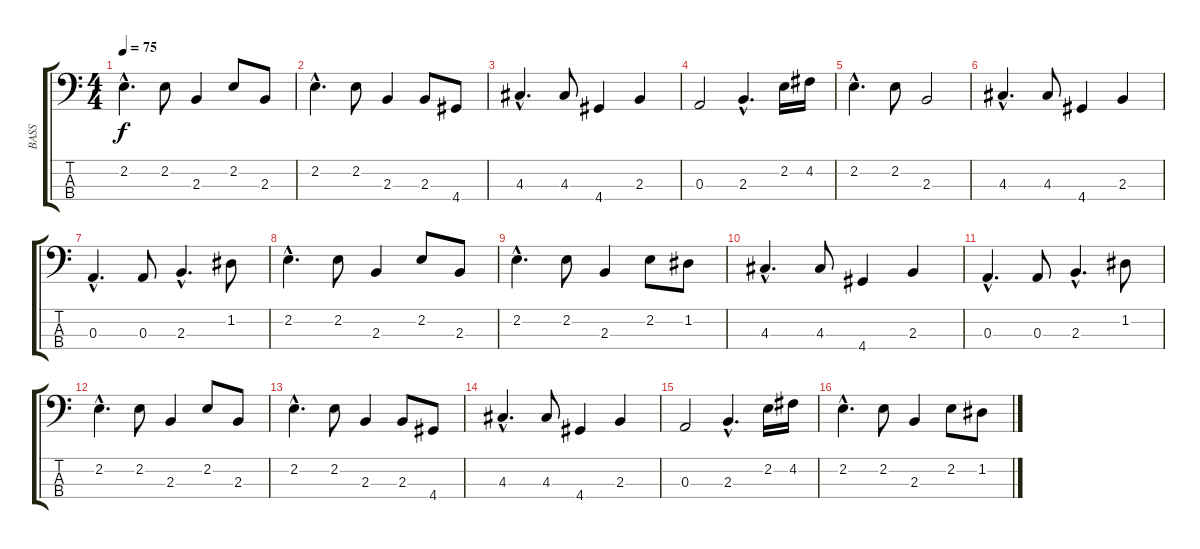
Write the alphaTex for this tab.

\track ("BASS " "BASS ") {instrument electricbassfinger}
\staff {score tabs}
\tuning (G2 D2 A1 E1) {hide}
\ts (4 4)
\tempo 75
\clef f4
\ks c
2.2{hac}.4{d dy f} 2.2.8 2.3.4 2.2.8 2.3.8 |
2.2{hac}.4{d} 2.2.8 2.3.4 2.3.8 4.4.8 |
4.3{hac}.4{d} 4.3.8 4.4.4 2.3.4 |
0.3.2 2.3{hac}.4{d} 2.2.16 4.2.16 |
2.2{hac}.4{d} 2.2.8 2.3.2 |
4.3{hac}.4{d} 4.3.8 4.4.4 2.3.4 |
0.3{hac}.4{d} 0.3.8 2.3{hac}.4{d} 1.2.8 |
2.2{hac}.4{d} 2.2.8 2.3.4 2.2.8 2.3.8 |
2.2{hac}.4{d} 2.2.8 2.3.4 2.2.8 1.2.8 |
4.3{hac}.4{d} 4.3.8 4.4.4 2.3.4 |
0.3{hac}.4{d} 0.3.8 2.3{hac}.4{d} 1.2.8 |
2.2{hac}.4{d} 2.2.8 2.3.4 2.2.8 2.3.8 |
2.2{hac}.4{d} 2.2.8 2.3.4 2.3.8 4.4.8 |
4.3{hac}.4{d} 4.3.8 4.4.4 2.3.4 |
0.3.2 2.3{hac}.4{d} 2.2.16 4.2.16 |
2.2{hac}.4{d} 2.2.8 2.3.4 2.2.8 1.2.8
